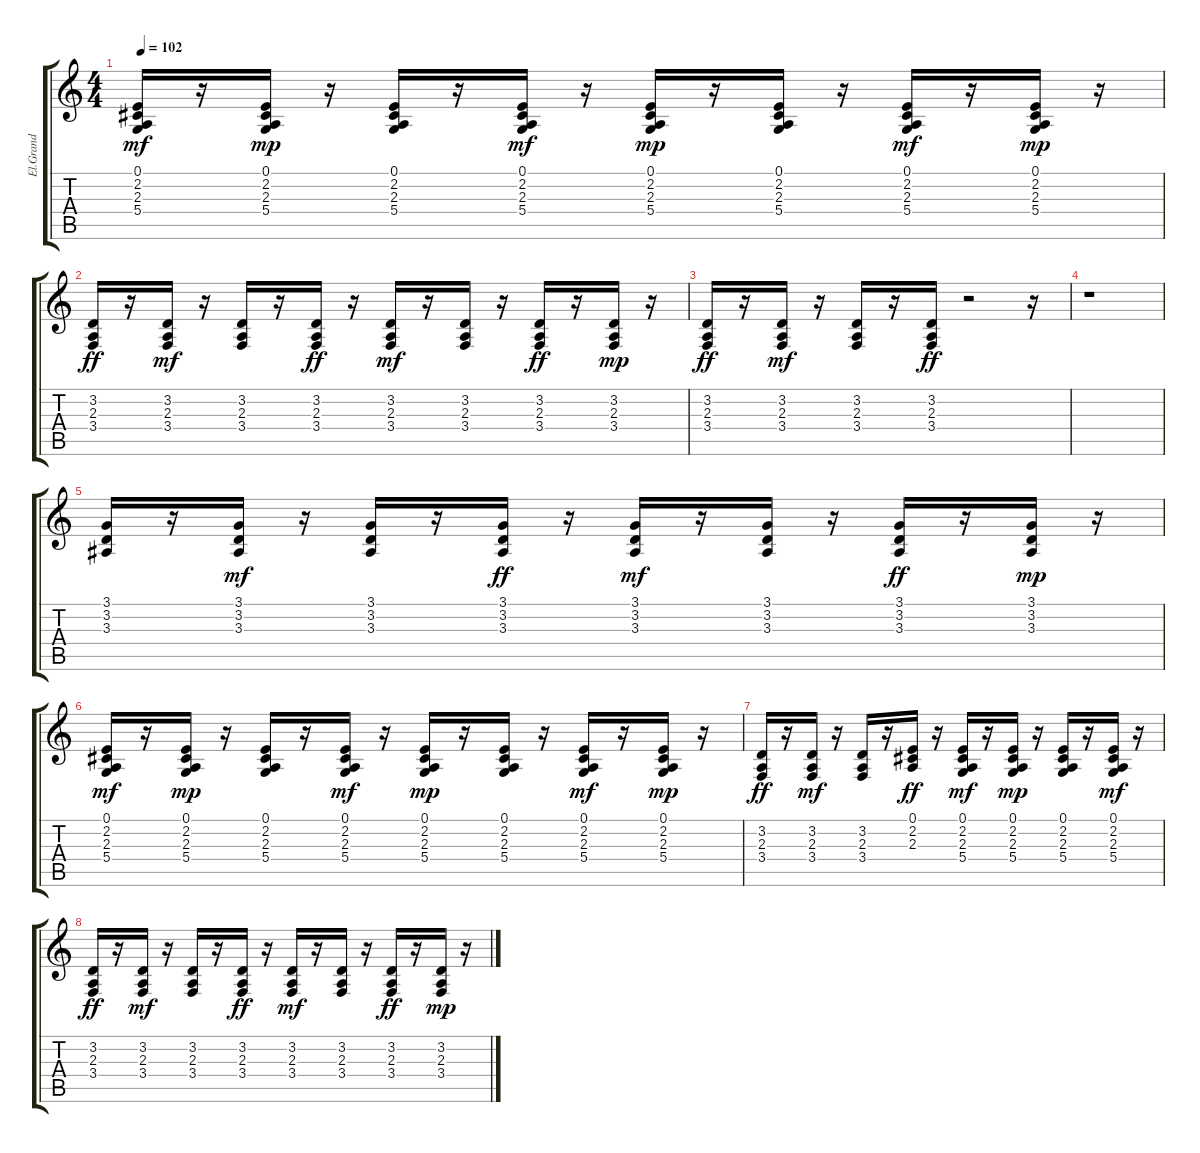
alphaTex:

\track ("El.Grand" "El.Grand") {instrument electricgrandpiano}
\staff {score tabs}
\tuning (E4 B3 G3 D3 A2 E2) {hide}
\ts (4 4)
\tempo 102
\clef g2
\ks c
(0.1 2.2 2.3 5.4).16{dy mf} r.16 (0.1 2.2 2.3 5.4).16{dy mp} r.16 (0.1 2.2 2.3 5.4).16 r.16 (0.1 2.2 2.3 5.4).16{dy mf} r.16 (0.1 2.2 2.3 5.4).16{dy mp} r.16 (0.1 2.2 2.3 5.4).16 r.16 (0.1 2.2 2.3 5.4).16{dy mf} r.16 (0.1 2.2 2.3 5.4).16{dy mp} r.16 |
(3.2 2.3 3.4).16{dy ff} r.16 (3.2 2.3 3.4).16{dy mf} r.16 (3.2 2.3 3.4).16 r.16 (3.2 2.3 3.4).16{dy ff} r.16 (3.2 2.3 3.4).16{dy mf} r.16 (3.2 2.3 3.4).16 r.16 (3.2 2.3 3.4).16{dy ff} r.16 (3.2 2.3 3.4).16{dy mp} r.16 |
(3.2 2.3 3.4).16{dy ff} r.16 (3.2 2.3 3.4).16{dy mf} r.16 (3.2 2.3 3.4).16 r.16 (3.2 2.3 3.4).16{dy ff} r.2 r.16 |
r.1 |
(3.1 3.2 3.3).16 r.16 (3.1 3.2 3.3).16{dy mf} r.16 (3.1 3.2 3.3).16 r.16 (3.1 3.2 3.3).16{dy ff} r.16 (3.1 3.2 3.3).16{dy mf} r.16 (3.1 3.2 3.3).16 r.16 (3.1 3.2 3.3).16{dy ff} r.16 (3.1 3.2 3.3).16{dy mp} r.16 |
(0.1 2.2 2.3 5.4).16{dy mf} r.16 (0.1 2.2 2.3 5.4).16{dy mp} r.16 (0.1 2.2 2.3 5.4).16 r.16 (0.1 2.2 2.3 5.4).16{dy mf} r.16 (0.1 2.2 2.3 5.4).16{dy mp} r.16 (0.1 2.2 2.3 5.4).16 r.16 (0.1 2.2 2.3 5.4).16{dy mf} r.16 (0.1 2.2 2.3 5.4).16{dy mp} r.16 |
(3.2 2.3 3.4).16{dy ff} r.16 (3.2 2.3 3.4).16{dy mf} r.16 (3.2 2.3 3.4).16 r.16 (0.1 2.2 2.3).16{dy ff} r.16 (0.1 2.2 2.3 5.4).16{dy mf} r.16 (0.1 2.2 2.3 5.4).16{dy mp} r.16 (0.1 2.2 2.3 5.4).16 r.16 (0.1 2.2 2.3 5.4).16{dy mf} r.16 |
(3.2 2.3 3.4).16{dy ff} r.16 (3.2 2.3 3.4).16{dy mf} r.16 (3.2 2.3 3.4).16 r.16 (3.2 2.3 3.4).16{dy ff} r.16 (3.2 2.3 3.4).16{dy mf} r.16 (3.2 2.3 3.4).16 r.16 (3.2 2.3 3.4).16{dy ff} r.16 (3.2 2.3 3.4).16{dy mp} r.16
